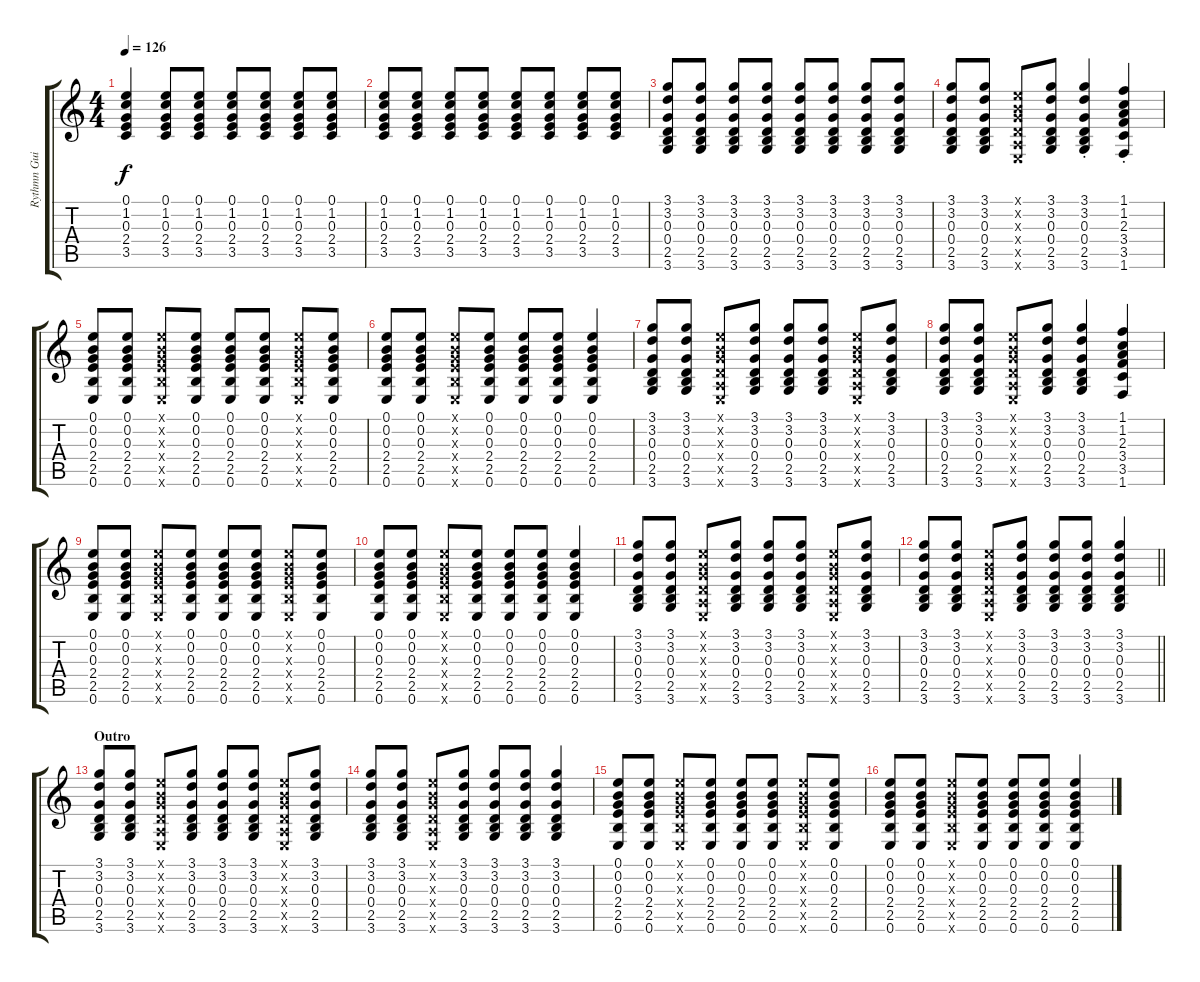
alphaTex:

\track ("Rythmn Guitar 1" "Rythmn Gui") {instrument acousticguitarsteel}
\staff {score tabs}
\tuning (E4 B3 G3 D3 A2 E2) {hide}
\ts (4 4)
\tempo 126
\clef g2
\ks c
(0.1 1.2 0.3 2.4 3.5).4{dy f} (0.1 1.2 0.3 2.4 3.5).8 (0.1 1.2 0.3 2.4 3.5).8 (0.1 1.2 0.3 2.4 3.5).8 (0.1 1.2 0.3 2.4 3.5).8 (0.1 1.2 0.3 2.4 3.5).8 (0.1 1.2 0.3 2.4 3.5).8 |
(0.1 1.2 0.3 2.4 3.5).8 (0.1 1.2 0.3 2.4 3.5).8 (0.1 1.2 0.3 2.4 3.5).8 (0.1 1.2 0.3 2.4 3.5).8 (0.1 1.2 0.3 2.4 3.5).8 (0.1 1.2 0.3 2.4 3.5).8 (0.1 1.2 0.3 2.4 3.5).8 (0.1 1.2 0.3 2.4 3.5).8 |
(3.1 3.2 0.3 0.4 2.5 3.6).8 (3.1 3.2 0.3 0.4 2.5 3.6).8 (3.1 3.2 0.3 0.4 2.5 3.6).8 (3.1 3.2 0.3 0.4 2.5 3.6).8 (3.1 3.2 0.3 0.4 2.5 3.6).8 (3.1 3.2 0.3 0.4 2.5 3.6).8 (3.1 3.2 0.3 0.4 2.5 3.6).8 (3.1 3.2 0.3 0.4 2.5 3.6).8 |
(3.1 3.2 0.3 0.4 2.5 3.6).8 (3.1 3.2 0.3 0.4 2.5 3.6).8 (0.1{x} 0.2{x} 0.3{x} 0.4{x} 0.5{x} 0.6{x}).8 (3.1 3.2 0.3 0.4 2.5 3.6).8 (3.1{st} 3.2{st} 0.3{st} 0.4{st} 2.5{st} 3.6{st}).4 (1.1{st} 1.2{st} 2.3{st} 3.4{st} 3.5{st} 1.6{st}).4 |
(0.1 0.2 0.3 2.4 2.5 0.6).8 (0.1 0.2 0.3 2.4 2.5 0.6).8 (0.1{x} 0.2{x} 0.3{x} 2.4{x} 2.5{x} 0.6{x}).8 (0.1 0.2 0.3 2.4 2.5 0.6).8 (0.1 0.2 0.3 2.4 2.5 0.6).8 (0.1 0.2 0.3 2.4 2.5 0.6).8 (0.1{x} 0.2{x} 0.3{x} 2.4{x} 2.5{x} 0.6{x}).8 (0.1 0.2 0.3 2.4 2.5 0.6).8 |
(0.1 0.2 0.3 2.4 2.5 0.6).8 (0.1 0.2 0.3 2.4 2.5 0.6).8 (0.1{x} 0.2{x} 0.3{x} 2.4{x} 2.5{x} 0.6{x}).8 (0.1 0.2 0.3 2.4 2.5 0.6).8 (0.1 0.2 0.3 2.4 2.5 0.6).8 (0.1 0.2 0.3 2.4 2.5 0.6).8 (0.1 0.2 0.3 2.4 2.5 0.6).4 |
(3.1 3.2 0.3 0.4 2.5 3.6).8 (3.1 3.2 0.3 0.4 2.5 3.6).8 (0.1{x} 0.2{x} 0.3{x} 0.4{x} 0.5{x} 0.6{x}).8 (3.1 3.2 0.3 0.4 2.5 3.6).8 (3.1 3.2 0.3 0.4 2.5 3.6).8 (3.1 3.2 0.3 0.4 2.5 3.6).8 (0.1{x} 0.2{x} 0.3{x} 0.4{x} 0.5{x} 0.6{x}).8 (3.1 3.2 0.3 0.4 2.5 3.6).8 |
(3.1 3.2 0.3 0.4 2.5 3.6).8 (3.1 3.2 0.3 0.4 2.5 3.6).8 (0.1{x} 0.2{x} 0.3{x} 0.4{x} 0.5{x} 0.6{x}).8 (3.1 3.2 0.3 0.4 2.5 3.6).8 (3.1 3.2 0.3 0.4 2.5 3.6).4 (1.1 1.2 2.3 3.4 3.5 1.6).4 |
(0.1 0.2 0.3 2.4 2.5 0.6).8 (0.1 0.2 0.3 2.4 2.5 0.6).8 (0.1{x} 0.2{x} 0.3{x} 2.4{x} 2.5{x} 0.6{x}).8 (0.1 0.2 0.3 2.4 2.5 0.6).8 (0.1 0.2 0.3 2.4 2.5 0.6).8 (0.1 0.2 0.3 2.4 2.5 0.6).8 (0.1{x} 0.2{x} 0.3{x} 2.4{x} 2.5{x} 0.6{x}).8 (0.1 0.2 0.3 2.4 2.5 0.6).8 |
(0.1 0.2 0.3 2.4 2.5 0.6).8 (0.1 0.2 0.3 2.4 2.5 0.6).8 (0.1{x} 0.2{x} 0.3{x} 2.4{x} 2.5{x} 0.6{x}).8 (0.1 0.2 0.3 2.4 2.5 0.6).8 (0.1 0.2 0.3 2.4 2.5 0.6).8 (0.1 0.2 0.3 2.4 2.5 0.6).8 (0.1 0.2 0.3 2.4 2.5 0.6).4 |
(3.1 3.2 0.3 0.4 2.5 3.6).8 (3.1 3.2 0.3 0.4 2.5 3.6).8 (0.1{x} 0.2{x} 0.3{x} 0.4{x} 0.5{x} 0.6{x}).8 (3.1 3.2 0.3 0.4 2.5 3.6).8 (3.1 3.2 0.3 0.4 2.5 3.6).8 (3.1 3.2 0.3 0.4 2.5 3.6).8 (0.1{x} 0.2{x} 0.3{x} 0.4{x} 0.5{x} 0.6{x}).8 (3.1 3.2 0.3 0.4 2.5 3.6).8 |
\barLineRight lightlight
(3.1 3.2 0.3 0.4 2.5 3.6).8 (3.1 3.2 0.3 0.4 2.5 3.6).8 (0.1{x} 0.2{x} 0.3{x} 0.4{x} 0.5{x} 0.6{x}).8 (3.1 3.2 0.3 0.4 2.5 3.6).8 (3.1 3.2 0.3 0.4 2.5 3.6).8 (3.1 3.2 0.3 0.4 2.5 3.6).8 (3.1 3.2 0.3 0.4 2.5 3.6).4 |
\section ("" "Outro")
(3.1 3.2 0.3 0.4 2.5 3.6).8 (3.1 3.2 0.3 0.4 2.5 3.6).8 (0.1{x} 0.2{x} 0.3{x} 0.4{x} 0.5{x} 0.6{x}).8 (3.1 3.2 0.3 0.4 2.5 3.6).8 (3.1 3.2 0.3 0.4 2.5 3.6).8 (3.1 3.2 0.3 0.4 2.5 3.6).8 (0.1{x} 0.2{x} 0.3{x} 0.4{x} 0.5{x} 0.6{x}).8 (3.1 3.2 0.3 0.4 2.5 3.6).8 |
(3.1 3.2 0.3 0.4 2.5 3.6).8 (3.1 3.2 0.3 0.4 2.5 3.6).8 (0.1{x} 0.2{x} 0.3{x} 0.4{x} 0.5{x} 0.6{x}).8 (3.1 3.2 0.3 0.4 2.5 3.6).8 (3.1 3.2 0.3 0.4 2.5 3.6).8 (3.1 3.2 0.3 0.4 2.5 3.6).8 (3.1 3.2 0.3 0.4 2.5 3.6).4 |
(0.1 0.2 0.3 2.4 2.5 0.6).8 (0.1 0.2 0.3 2.4 2.5 0.6).8 (0.1{x} 0.2{x} 0.3{x} 2.4{x} 2.5{x} 0.6{x}).8 (0.1 0.2 0.3 2.4 2.5 0.6).8 (0.1 0.2 0.3 2.4 2.5 0.6).8 (0.1 0.2 0.3 2.4 2.5 0.6).8 (0.1{x} 0.2{x} 0.3{x} 2.4{x} 2.5{x} 0.6{x}).8 (0.1 0.2 0.3 2.4 2.5 0.6).8 |
(0.1 0.2 0.3 2.4 2.5 0.6).8 (0.1 0.2 0.3 2.4 2.5 0.6).8 (0.1{x} 0.2{x} 0.3{x} 2.4{x} 2.5{x} 0.6{x}).8 (0.1 0.2 0.3 2.4 2.5 0.6).8 (0.1 0.2 0.3 2.4 2.5 0.6).8 (0.1 0.2 0.3 2.4 2.5 0.6).8 (0.1 0.2 0.3 2.4 2.5 0.6).4
